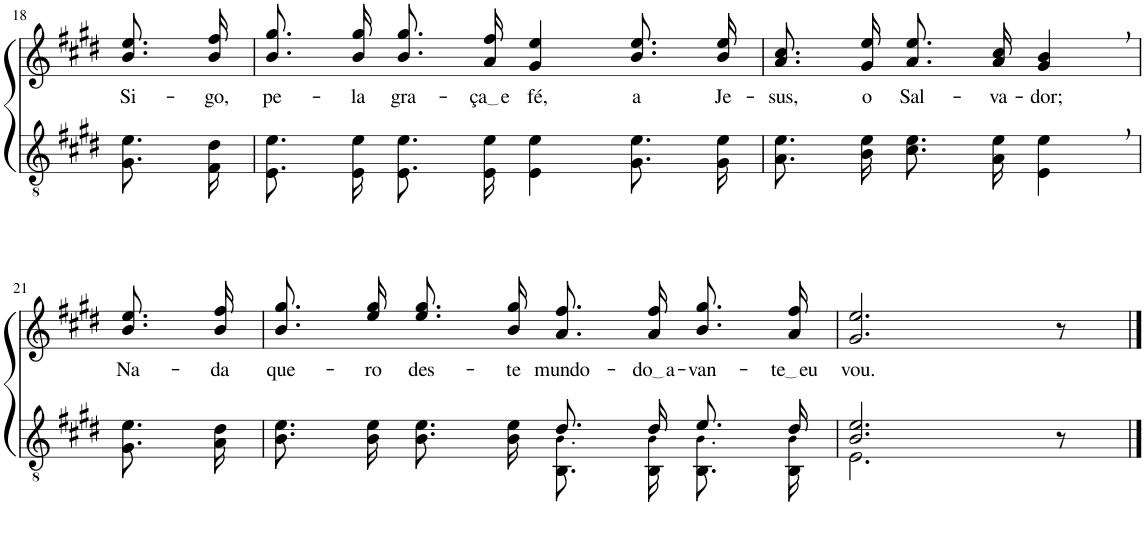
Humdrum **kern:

**kern	**kern	**text
*part2	*part1	*part1
*staff2	*staff1	*staff1
*I"Parte III e IV	*I"Parte I e II	*
!!LO:PB:g=z
*clefGv2	*clefG2	*
*Trd4c7	*Trd4c7	*
*k[f#c#g#d#]	*k[f#c#g#d#]	*
*M4/4	*M4/4	*
=18	=18	=18
!	!	!LO:LY:b
8.G#\ 8.e\L	8.b\ 8.ee\L	Si-
!	!	!LO:LY:b
16F#\ 16d#\Jk	16b\ 16ff#\Jk	-go,
=19	=19	=19
!	!	!LO:LY:b
8.E/ 8.e/L	8.b\ 8.gg#\L	pe-
!	!	!LO:LY:b
16E/ 16e/Jk	16b\ 16gg#\Jk	-la
!	!	!LO:LY:b
8.E/ 8.e/L	8.b\ 8.gg#\L	gra-
!	!	!LO:LY:b
16E/ 16e/Jk	16a\ 16ff#\Jk	ça e
!	!	!LO:LY:b
4E\ 4e\	4g#/ 4ee/	fé,
!	!	!LO:LY:b
8.G#\ 8.e\L	8.b\ 8.ee\L	a
!	!	!LO:LY:b
16G#\ 16e\Jk	16b\ 16ee\Jk	Je-
=20	=20	=20
!	!	!LO:LY:b
8.A\ 8.e\L	8.a\ 8.cc#\L	-sus,
!	!	!LO:LY:b
16B\ 16e\Jk	16g#\ 16ee\Jk	o
!	!	!LO:LY:b
8.c#\ 8.e\L	8.a\ 8.ee\L	Sal-
!	!	!LO:LY:b
16A\ 16e\Jk	16a\ 16cc#\Jk	-va-
!	!	!LO:LY:b
4E\, 4e\,	4g#/, 4b/,	-dor;
!!LO:LB:g=z
=21	=21	=21
!	!	!LO:LY:b
8.G#\ 8.e\L	8.b\ 8.ee\L	Na-
!	!	!LO:LY:b
16A\ 16d#\Jk	16b\ 16ff#\Jk	-da
=22	=22	=22
*^	*	*
!	!	!	!LO:LY:b
8.B\ 8.e\L	2ryy	8.b\ 8.gg#\L	que-
!	!	!	!LO:LY:b
16B\ 16e\Jk	.	16ee\ 16gg#\Jk	-ro
!	!	!	!LO:LY:b
8.B\ 8.e\L	.	8.ee\ 8.gg#\L	des-
!	!	!	!LO:LY:b
16B\ 16e\Jk	.	16b\ 16gg#\Jk	-te
!	!	!	!LO:LY:b
8.d#/L	8.BB/ 8.B!/L	8.a\ 8.ff#\L	mundo-
!	!	!	!LO:LY:b
16d#/Jk	16BB/ 16B!/Jk	16a\ 16ff#\Jk	do a
!	!	!	!LO:LY:b
8.e/L	8.BB/ 8.B!/L	8.b\ 8.gg#\L	-van-
!	!	!	!LO:LY:b
16d#/Jk	16BB/ 16B!/Jk	16a\ 16ff#\Jk	te eu
=23	=23	=23	=23
!	!	!	!LO:LY:b
2.B/ 2.e/	2.E\	2.g#/ 2.ee/	vou.
8r	8ryy	8r	.
*v	*v	*	*
==	==	==
*-	*-	*-
